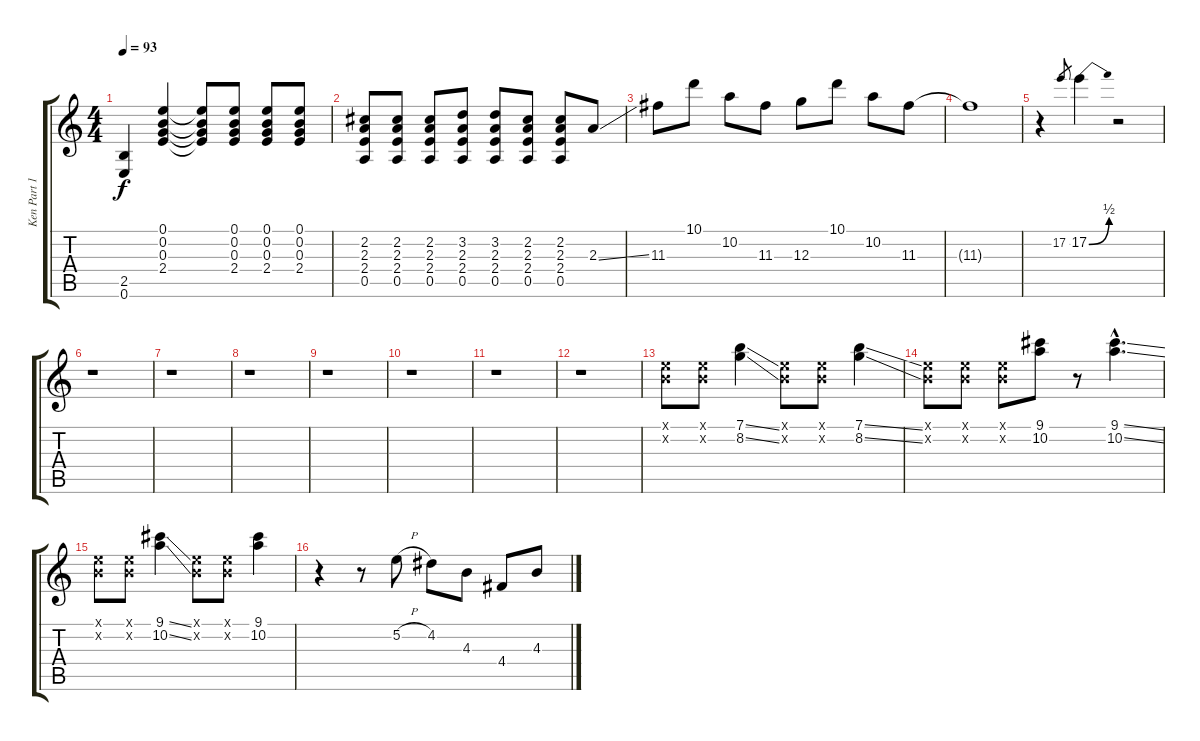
\track ("Ken Part 1" "Ken Part 1") {instrument distortionguitar}
\staff {score tabs}
\tuning (E4 B3 G3 D3 A2 E2) {hide}
\ts (4 4)
\tempo 93
\clef g2
\ks c
(2.5 0.6).4{dy f} (0.1 0.2 0.3 2.4).4 (0.1{t} 0.2{t} 0.3{t} 2.4{t}).8 (0.1 0.2 0.3 2.4).8 (0.1 0.2 0.3 2.4).8 (0.1 0.2 0.3 2.4).8 |
(2.2 2.3 2.4 0.5).8 (2.2 2.3 2.4 0.5).8 (2.2 2.3 2.4 0.5).8 (3.2 2.3 2.4 0.5).8 (3.2 2.3 2.4 0.5).8 (2.2 2.3 2.4 0.5).8 (2.2 2.3 2.4 0.5).8 2.3{ss}.8 |
11.3.8 10.1.8 10.2.8 11.3.8 12.3.8 10.1.8 10.2.8 11.3.8 |
11.3{t}.1 |
r.4 17.2.8{gr} 17.2{be (bend 0 0 60 2)}.4 r.2 |
r.1 |
r.1 |
r.1 |
r.1 |
r.1 |
r.1 |
r.1 |
(0.1{x} 0.2{x}).8{volume 14 instrument electricguitarclean} (0.1{x} 0.2{x}).8 (7.1{ss} 8.2{ss}).4 (0.1{x} 0.2{x}).8 (0.1{x} 0.2{x}).8 (7.1{ss} 8.2{ss}).4 |
(0.1{x} 0.2{x}).8 (0.1{x} 0.2{x}).8 (0.1{x} 0.2{x}).8 (9.1 10.2).8 r.8 (9.1{ss hac} 10.2{ss hac}).4{d} |
(0.1{x} 0.2{x}).8 (0.1{x} 0.2{x}).8 (9.1{ss} 10.2{ss}).4 (0.1{x} 0.2{x}).8 (0.1{x} 0.2{x}).8 (9.1 10.2).4 |
r.4 r.8 5.2{h}.8 4.2.8 4.3.8 4.4.8 4.3.8
